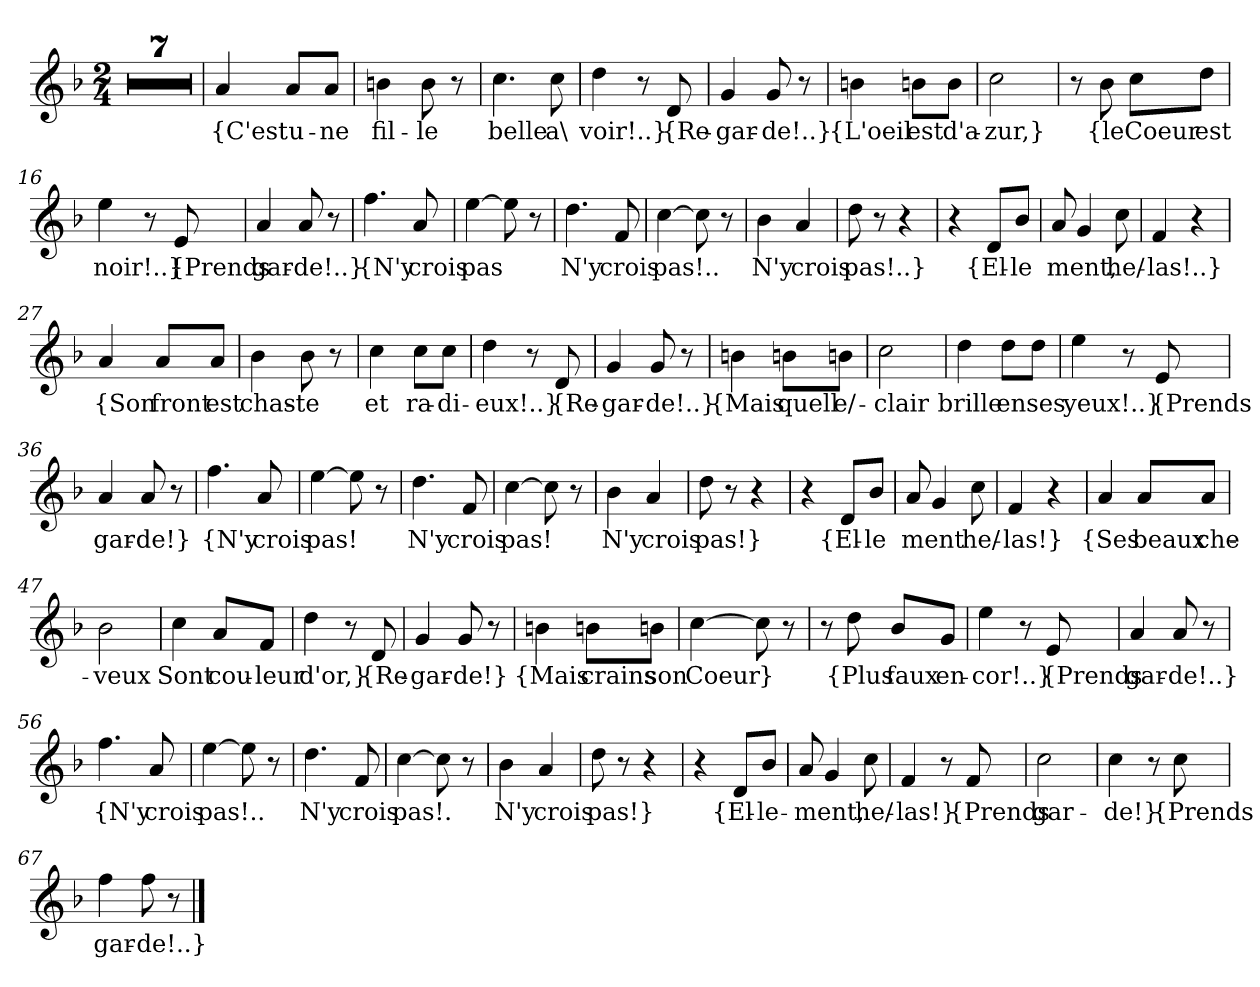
**kern	**text
*part1	*part1
*staff1	*staff1
*clefG2	*
*k[b-]	*
*M2/4	*
=	=
2r	.
=2	=2
2r	.
=3	=3
2r	.
=4	=4
2r	.
=5	=5
2r	.
=6	=6
2r	.
=7	=7
2r	.
=8	=8
4a	{C'est
8a/L	u-
8a/J	-ne
=9	=9
4bn	fil-
8b	-le
8r	.
=10	=10
4.cc	belle
8cc	a\
=11	=11
4dd	voir!..}
8r	.
8d	{Re-
=12	=12
4g	-gar-
8g	-de!..}
8r	.
=13	=13
4bn	{L'oeil
8bn\L	est
8b\J	d'a-
=14	=14
2cc	-zur,}
=15	=15
8r	.
8b-	{le
8cc\L	Coeur
8dd\J	est
=16	=16
4ee	noir!..}
8r	.
8e	{Prends
=17	=17
4a	gar-
8a	-de!..}
8r	.
=18	=18
4.ff	{N'y
8a	crois
=19	=19
[4ee	pas
8ee]	.
8r	.
=20	=20
4.dd	N'y
8f	crois
=21	=21
[4cc	pas!..
8cc]	.
8r	.
=22	=22
4b-	N'y
4a	crois
=23	=23
8dd	pas!..}
8r	.
4r	.
=24	=24
4r	.
8d/L	{El-
8b-/J	-le
=25	=25
8a	ment,
4g	.
8cc	he/-
=26	=26
4f	-las!..}
4r	.
=27	=27
4a	{Son
8a/L	front
8a/J	est
=28	=28
4b-	chas-
8b-	-te
8r	.
=29	=29
4cc	et
8cc\L	ra-
8cc\J	-di-
=30	=30
4dd	-eux!..}
8r	.
8d	{Re-
=31	=31
4g	-gar-
8g	-de!..}
8r	.
=32	=32
4bn	{Mais
8bn\L	quell
8bn\J	e/-
=33	=33
2cc	-clair
=34	=34
4dd	brille
8dd\L	en
8dd\J	ses
=35	=35
4ee	yeux!..}
8r	.
8e	{Prends
=36	=36
4a	gar-
8a	-de!}
8r	.
=37	=37
4.ff	{N'y
8a	crois
=38	=38
[4ee	pas!
8ee]	.
8r	.
=39	=39
4.dd	N'y
8f	crois
=40	=40
[4cc	pas!
8cc]	.
8r	.
=41	=41
4b-	N'y
4a	crois
=42	=42
8dd	pas!}
8r	.
4r	.
=43	=43
4r	.
8d/L	{El-
8b-/J	-le
=44	=44
8a	ment
4g	.
8cc	he/-
=45	=45
4f	-las!}
4r	.
=46	=46
4a	{Ses
8a/L	beaux
8a/J	che-
=47	=47
2b-	-veux
=48	=48
4cc	Sont
8a/L	cou-
8f/J	-leur
=49	=49
4dd	d'or,}
8r	.
8d	{Re-
=50	=50
4g	-gar-
8g	-de!}
8r	.
=51	=51
4bn	{Mais
8bn\L	crains
8bn\J	son
=52	=52
[4cc	Coeur
8cc]	}
8r	.
=53	=53
8r	.
8dd	{Plus
8b-/L	faux
8g/J	en-
=54	=54
4ee	-cor!..}
8r	.
8e	{Prends
=55	=55
4a	gar-
8a	-de!..}
8r	.
=56	=56
4.ff	{N'y
8a	crois
=57	=57
[4ee	pas!..
8ee]	.
8r	.
=58	=58
4.dd	N'y
8f	crois
=59	=59
[4cc	pas!.
8cc]	.
8r	.
=60	=60
4b-	N'y
4a	crois
=61	=61
8dd	pas!}
8r	.
4r	.
=62	=62
4r	.
8d/L	{El-
8b-/J	-le-
=63	=63
8a	ment,
4g	.
8cc	he/-
=64	=64
4f	-las!}
8r	.
8f	{Prends
=65	=65
2cc	gar-
=66	=66
4cc	-de!}
8r	.
8cc	{Prends
=67	=67
4ff	gar-
8ff	-de!..}
8r	.
==	==
*-	*-
